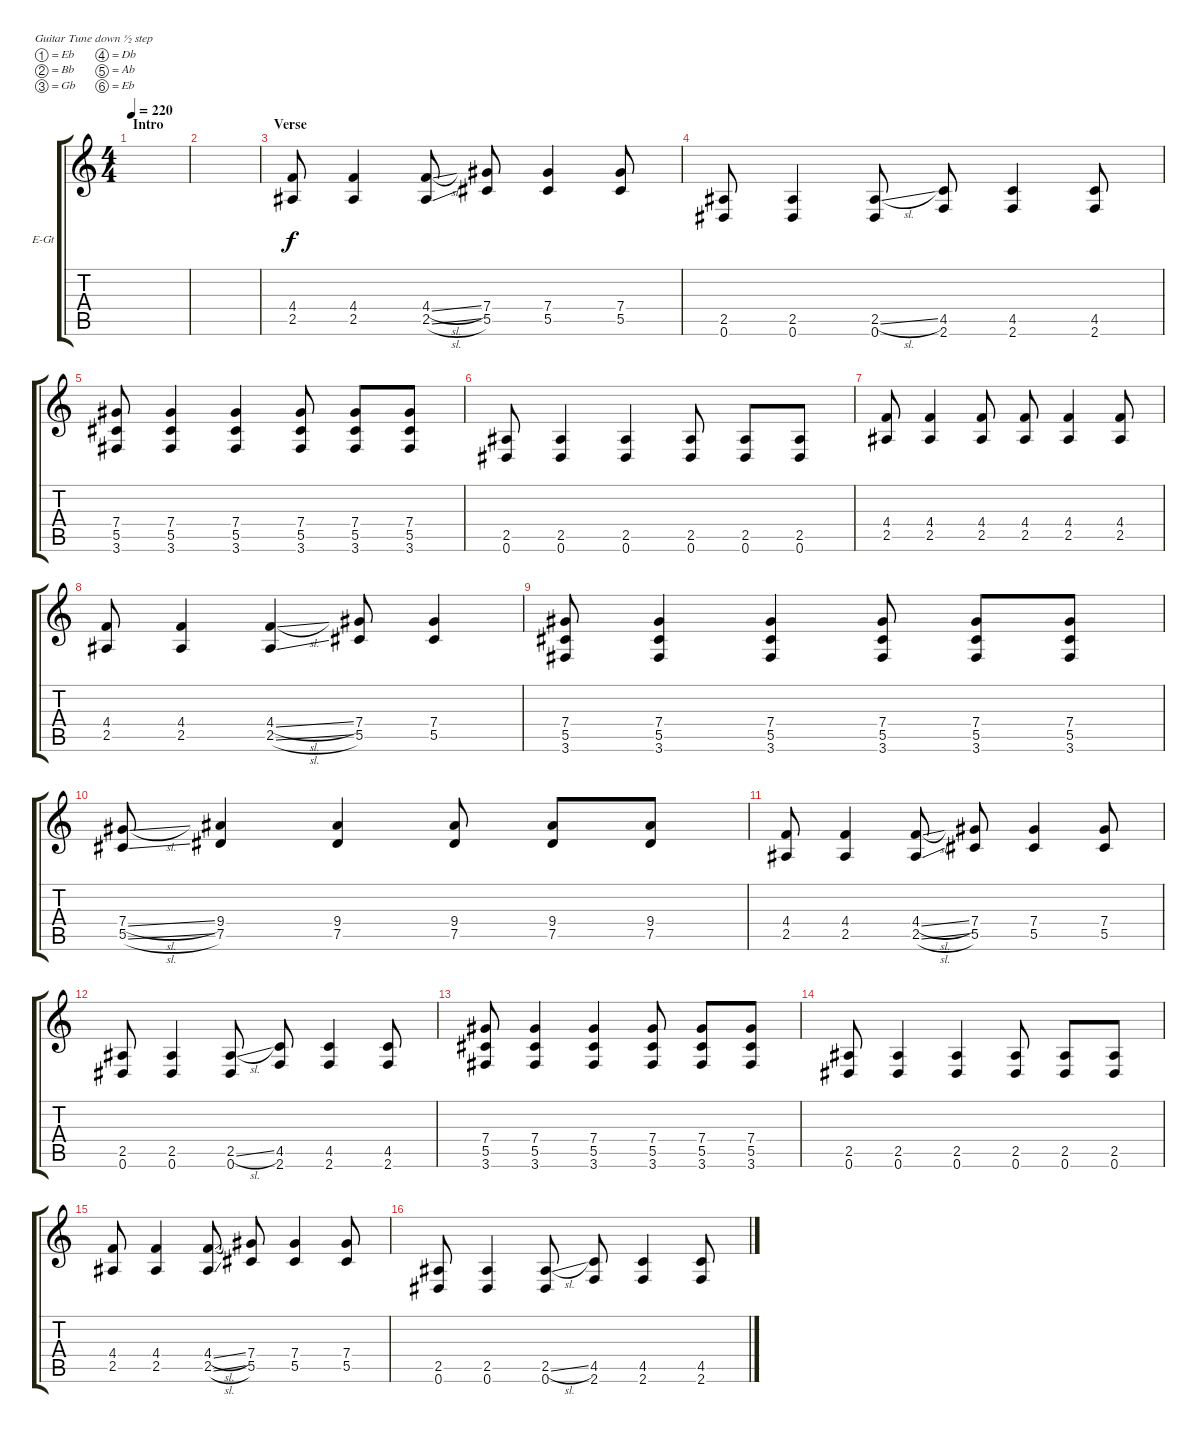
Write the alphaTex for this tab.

\bracketExtendMode groupsimilarinstruments
\firstSystemTrackNameOrientation horizontal
\otherSystemsTrackNameOrientation horizontal
\track ("Electric Guitar 2" "E-Gt") {instrument distortionguitar}
\staff {score tabs}
\tuning (Eb4 Bb3 Gb3 Db3 Ab2 Eb2)
\ts (4 4)
\section ("" "Intro")
\tempo 220
\clef g2
\ks c
|
|
\section ("" "Verse")
(2.5 4.4).8 (2.5 4.4).4 (2.5{sl} 4.4{sl}).8 (5.5 7.4).8 (5.5 7.4).4 (5.5 7.4).8 |
(2.5 0.6).8 (2.5 0.6).4 (2.5{sl} 0.6).8 (4.5 2.6).8 (4.5 2.6).4 (4.5 2.6).8 |
(3.6 5.5 7.4).8 (3.6 5.5 7.4).4 (5.5 3.6 7.4).4 (3.6 5.5 7.4).8 (3.6 5.5 7.4).8 (3.6 5.5 7.4).8 |
(0.6 2.5).8 (0.6 2.5).4 (2.5 0.6).4 (0.6 2.5).8 (0.6 2.5).8 (0.6 2.5).8 |
(2.5 4.4).8 (2.5 4.4).4 (2.5 4.4).8 (2.5 4.4).8 (2.5 4.4).4 (2.5 4.4).8 |
(2.5 4.4).8 (2.5 4.4).4 (2.5{sl} 4.4{sl}).4 (5.5 7.4).8 (5.5 7.4).4 |
(3.6 5.5 7.4).8 (3.6 5.5 7.4).4 (5.5 3.6 7.4).4 (3.6 5.5 7.4).8 (3.6 5.5 7.4).8 (3.6 5.5 7.4).8 |
(5.5{sl} 7.4{sl}).8 (7.5 9.4).4 (7.5 9.4).4 (7.5 9.4).8 (7.5 9.4).8 (7.5 9.4).8 |
(2.5 4.4).8 (2.5 4.4).4 (2.5{sl} 4.4{sl}).8 (5.5 7.4).8 (5.5 7.4).4 (5.5 7.4).8 |
(2.5 0.6).8 (2.5 0.6).4 (2.5{sl} 0.6).8 (4.5 2.6).8 (4.5 2.6).4 (4.5 2.6).8 |
(3.6 5.5 7.4).8 (3.6 5.5 7.4).4 (5.5 3.6 7.4).4 (3.6 5.5 7.4).8 (3.6 5.5 7.4).8 (3.6 5.5 7.4).8 |
(0.6 2.5).8 (0.6 2.5).4 (2.5 0.6).4 (0.6 2.5).8 (0.6 2.5).8 (0.6 2.5).8 |
(2.5 4.4).8 (2.5 4.4).4 (2.5{sl} 4.4{sl}).8 (5.5 7.4).8 (5.5 7.4).4 (5.5 7.4).8 |
(2.5 0.6).8 (2.5 0.6).4 (2.5{sl} 0.6).8 (4.5 2.6).8 (4.5 2.6).4 (4.5 2.6).8
